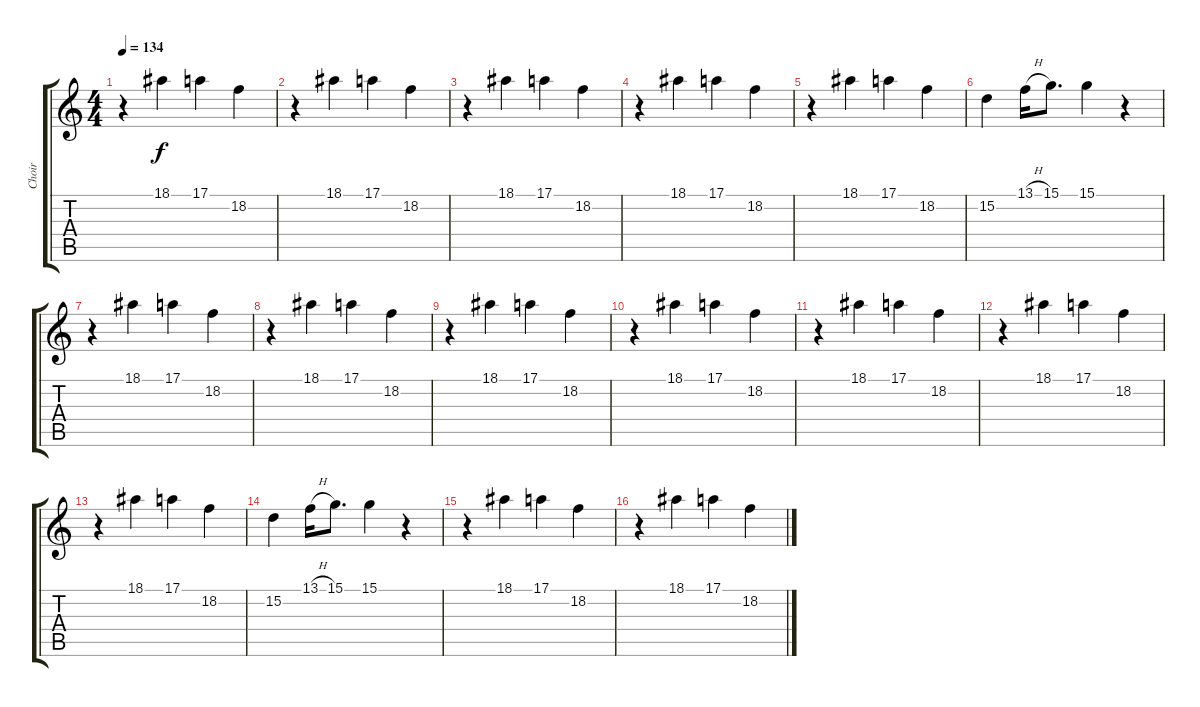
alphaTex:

\track ("Choir" "Choir") {instrument voiceoohs}
\staff {score tabs}
\tuning (E4 B3 G3 D3 A2 E2) {hide}
\ts (4 4)
\tempo 134
\clef g2
\ks c
r.4{dy f} 18.1.4{volume 16} 17.1.4 18.2.4 |
r.4 18.1.4{volume 16} 17.1.4 18.2.4 |
r.4 18.1.4{volume 16} 17.1.4 18.2.4 |
r.4 18.1.4{volume 16} 17.1.4 18.2.4 |
r.4 18.1.4{volume 16} 17.1.4 18.2.4 |
15.2.4 13.1{h}.16 15.1.8{d} 15.1.4 r.4 |
r.4 18.1.4{volume 16} 17.1.4 18.2.4 |
r.4 18.1.4{volume 16} 17.1.4 18.2.4 |
r.4 18.1.4{volume 16} 17.1.4 18.2.4 |
r.4 18.1.4{volume 16} 17.1.4 18.2.4 |
r.4 18.1.4{volume 16} 17.1.4 18.2.4 |
r.4 18.1.4{volume 16} 17.1.4 18.2.4 |
r.4 18.1.4{volume 16} 17.1.4 18.2.4 |
15.2.4 13.1{h}.16 15.1.8{d} 15.1.4 r.4 |
r.4 18.1.4{volume 16} 17.1.4 18.2.4 |
r.4 18.1.4{volume 16} 17.1.4 18.2.4
